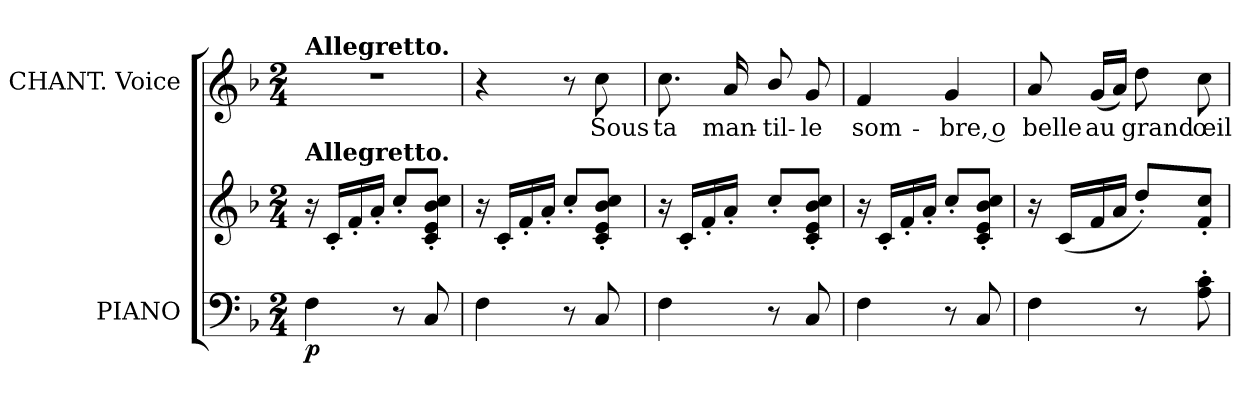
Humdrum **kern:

**kern	**kern	**dynam	**kern	**text
*part2	*part2	*part2	*part1	*part1
*staff3	*staff2	*staff2/3	*staff1	*staff1
*I"PIANO	*	*	*I"CHANT. Voice	*
*I'Pno	*	*	*	*
*clefF4	*clefG2	*	*clefG2	*
*k[b-]	*k[b-]	*	*k[b-]	*
*M2/4	*M2/4	*	*M2/4	*
=1	=1	=1	=1	=1
!	!	!	!LO:TX:a:B:t=Allegretto.	!
!	!LO:TX:a:B:t=Allegretto.	!	!	!
!	!	!LO:DY:b=2	!	!
4F\	16r	p	2r	.
.	16c'/LL	.	.	.
.	16f'/	.	.	.
.	16a'/JJ	.	.	.
8r	8cc'/L	.	.	.
8C/	8c/' 8e/' 8b-/' 8cc/'J	.	.	.
=2	=2	=2	=2	=2
4F\	16r	.	4r	.
.	16c'/LL	.	.	.
.	16f'/	.	.	.
.	16a'/JJ	.	.	.
8r	8cc'/L	.	8r	.
!	!	!	!	!LO:LY:b
8C/	8c/' 8e/' 8b-/' 8cc/'J	.	8cc\	Sous
=3	=3	=3	=3	=3
!	!	!	!	!LO:LY:b
4F\	16r	.	8.cc\	ta
.	16c'/LL	.	.	.
.	16f'/	.	.	.
!	!	!	!	!LO:LY:b
.	16a'/JJ	.	16a/	man-
!	!	!	!	!LO:LY:b
8r	8cc'/L	.	8b-/	-til-
!	!	!	!	!LO:LY:b
8C/	8c/' 8e/' 8b-/' 8cc/'J	.	8g/	-le
!!LO:LB:g=z
=4	=4	=4	=4	=4
!	!	!	!	!LO:LY:b
4F\	16r	.	4f/	som-
.	16c'/LL	.	.	.
.	16f'/	.	.	.
.	16a'/JJ	.	.	.
!	!	!	!	!LO:LY:b
8r	8cc'/L	.	4g/	-bre, o
8C/	8c/' 8e/' 8b-/' 8cc/'J	.	.	.
=5	=5	=5	=5	=5
!	!	!	!	!LO:LY:b
4F\	16r	.	8a/	belle
.	(16c/LL	.	.	.
!	!	!	!	!LO:LY:b
.	16f/	.	(16g/LL	au
.	16a/JJ	.	16a/JJ)	.
!	!	!	!	!LO:LY:b
8r	8dd'/L)	.	8dd\	grand
!	!	!	!	!LO:LY:b
8A\' 8c\'	8f/' 8cc/'J	.	8cc\	œil
=	=	=	=	=
*-	*-	*-	*-	*-
